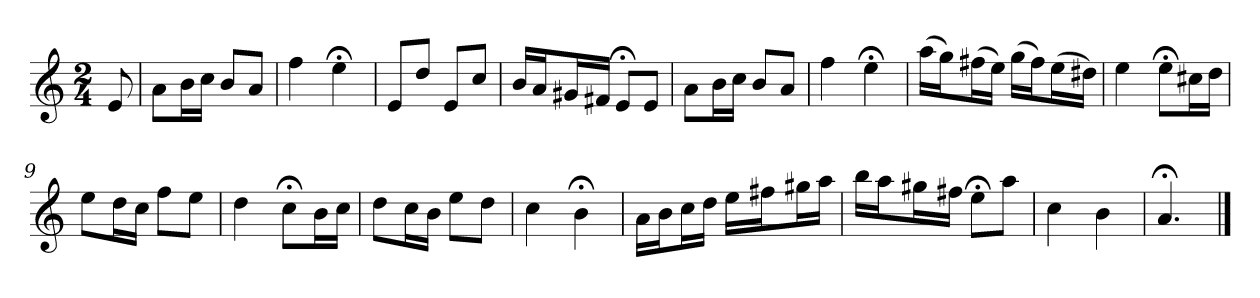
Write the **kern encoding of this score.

**kern
*part1
*staff1
*k[]
*a:
*M2/4
*MM120
=
8e
=1
8aL
16bL
16ccJJ
8bL
8aJ
=2
4ff
4ee;<
=3
8eL
8ddJ
8eL
8ccJ
=4
16bLL
16aJ
16g#XL
16f#XJJ
8e;<L
8eJ
=5
8aL
16bL
16ccJJ
8bL
8aJ
=6
4ff
4ee;<
=7
(16aaLL
16ggJ)
(16ff#XL
16eeJJ)
(16ggLL
16ff#J)
(16eeL
16dd#XJJ)
=8
4ee
8ee;<L
16cc#XL
16ddJJ
=9
8eeL
16ddL
16ccJJ
8ffL
8eeJ
=10
4dd
8cc;<L
16bL
16ccJJ
=11
8ddL
16ccL
16bJJ
8eeL
8ddJ
=12
4cc
4b;<
=13
16aLL
16bJ
16ccL
16ddJJ
16eeLL
16ff#XJ
16gg#XL
16aaJJ
=14
16bbLL
16aaJ
16gg#XL
16ff#XJJ
8ee;<L
8aaJ
=15
4cc
4b
=16
4.a;<
==
*-
